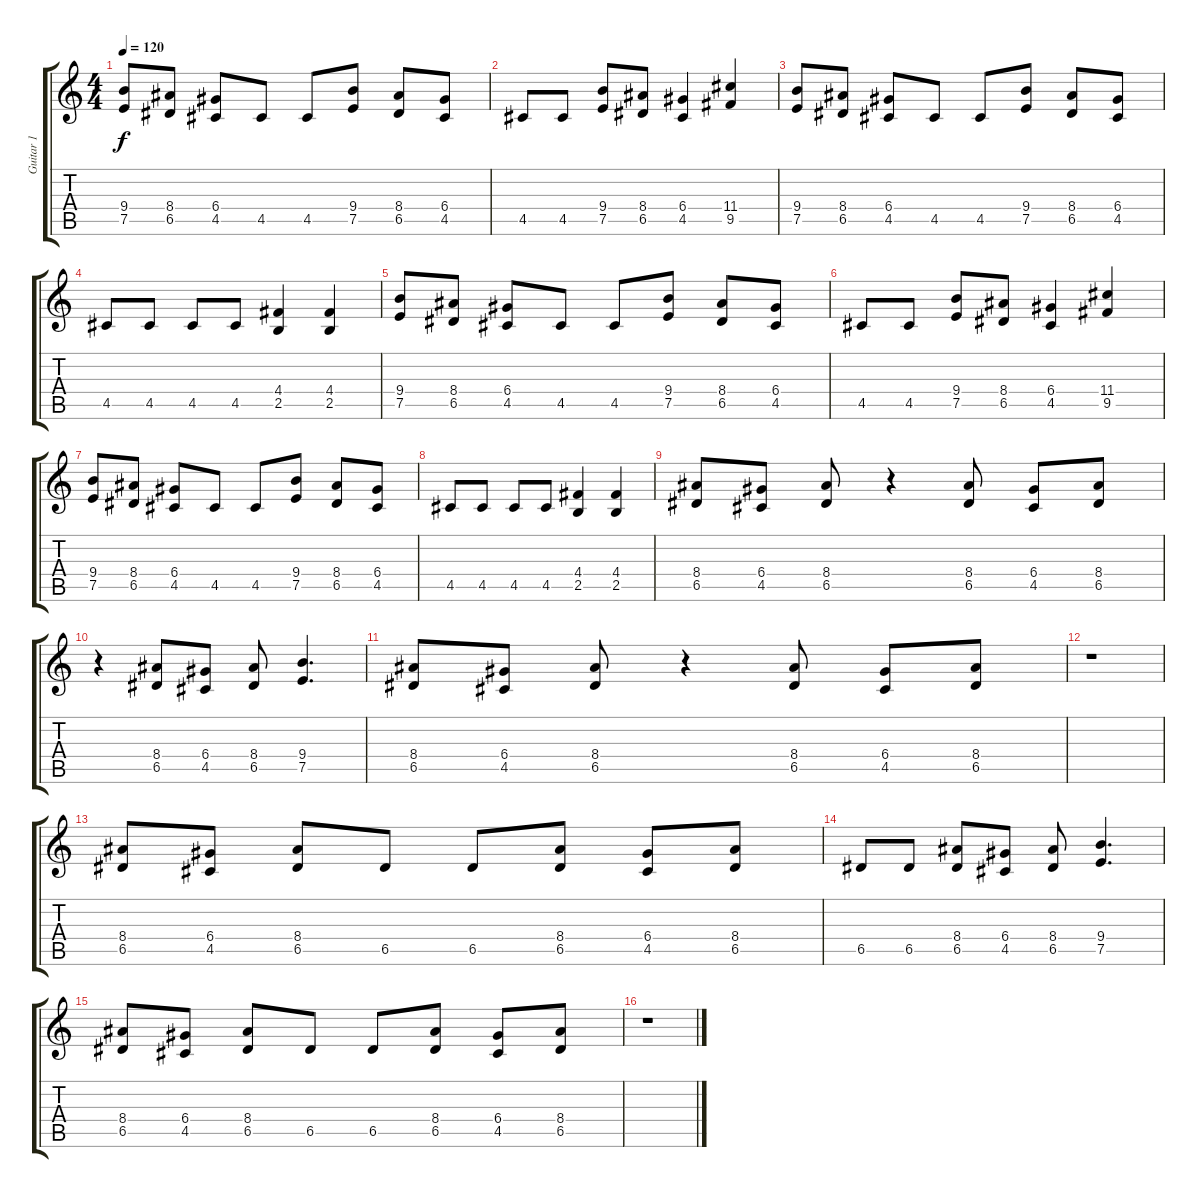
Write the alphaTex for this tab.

\track ("Guitar 1" "Guitar 1") {instrument distortionguitar}
\staff {score tabs}
\tuning (E4 B3 G3 D3 A2 E2) {hide}
\ts (4 4)
\tempo 120
\clef g2
\ks c
(9.4 7.5).8{dy f} (8.4 6.5).8 (6.4 4.5).8 4.5.8 4.5.8 (9.4 7.5).8 (8.4 6.5).8 (6.4 4.5).8 |
4.5.8 4.5.8 (9.4 7.5).8 (8.4 6.5).8 (6.4 4.5).4 (11.4 9.5).4 |
(9.4 7.5).8 (8.4 6.5).8 (6.4 4.5).8 4.5.8 4.5.8 (9.4 7.5).8 (8.4 6.5).8 (6.4 4.5).8 |
4.5.8 4.5.8 4.5.8 4.5.8 (4.4 2.5).4 (4.4 2.5).4 |
(9.4 7.5).8 (8.4 6.5).8 (6.4 4.5).8 4.5.8 4.5.8 (9.4 7.5).8 (8.4 6.5).8 (6.4 4.5).8 |
4.5.8 4.5.8 (9.4 7.5).8 (8.4 6.5).8 (6.4 4.5).4 (11.4 9.5).4 |
(9.4 7.5).8 (8.4 6.5).8 (6.4 4.5).8 4.5.8 4.5.8 (9.4 7.5).8 (8.4 6.5).8 (6.4 4.5).8 |
4.5.8 4.5.8 4.5.8 4.5.8 (4.4 2.5).4 (4.4 2.5).4 |
(8.4 6.5).8 (6.4 4.5).8 (8.4 6.5).8 r.4 (8.4 6.5).8 (6.4 4.5).8 (8.4 6.5).8 |
r.4 (8.4 6.5).8 (6.4 4.5).8 (8.4 6.5).8 (9.4 7.5).4{d} |
(8.4 6.5).8 (6.4 4.5).8 (8.4 6.5).8 r.4 (8.4 6.5).8 (6.4 4.5).8 (8.4 6.5).8 |
r.1 |
(8.4 6.5).8 (6.4 4.5).8 (8.4 6.5).8 6.5.8 6.5.8 (8.4 6.5).8 (6.4 4.5).8 (8.4 6.5).8 |
6.5.8 6.5.8 (8.4 6.5).8 (6.4 4.5).8 (8.4 6.5).8 (9.4 7.5).4{d} |
(8.4 6.5).8 (6.4 4.5).8 (8.4 6.5).8 6.5.8 6.5.8 (8.4 6.5).8 (6.4 4.5).8 (8.4 6.5).8 |
r.1
